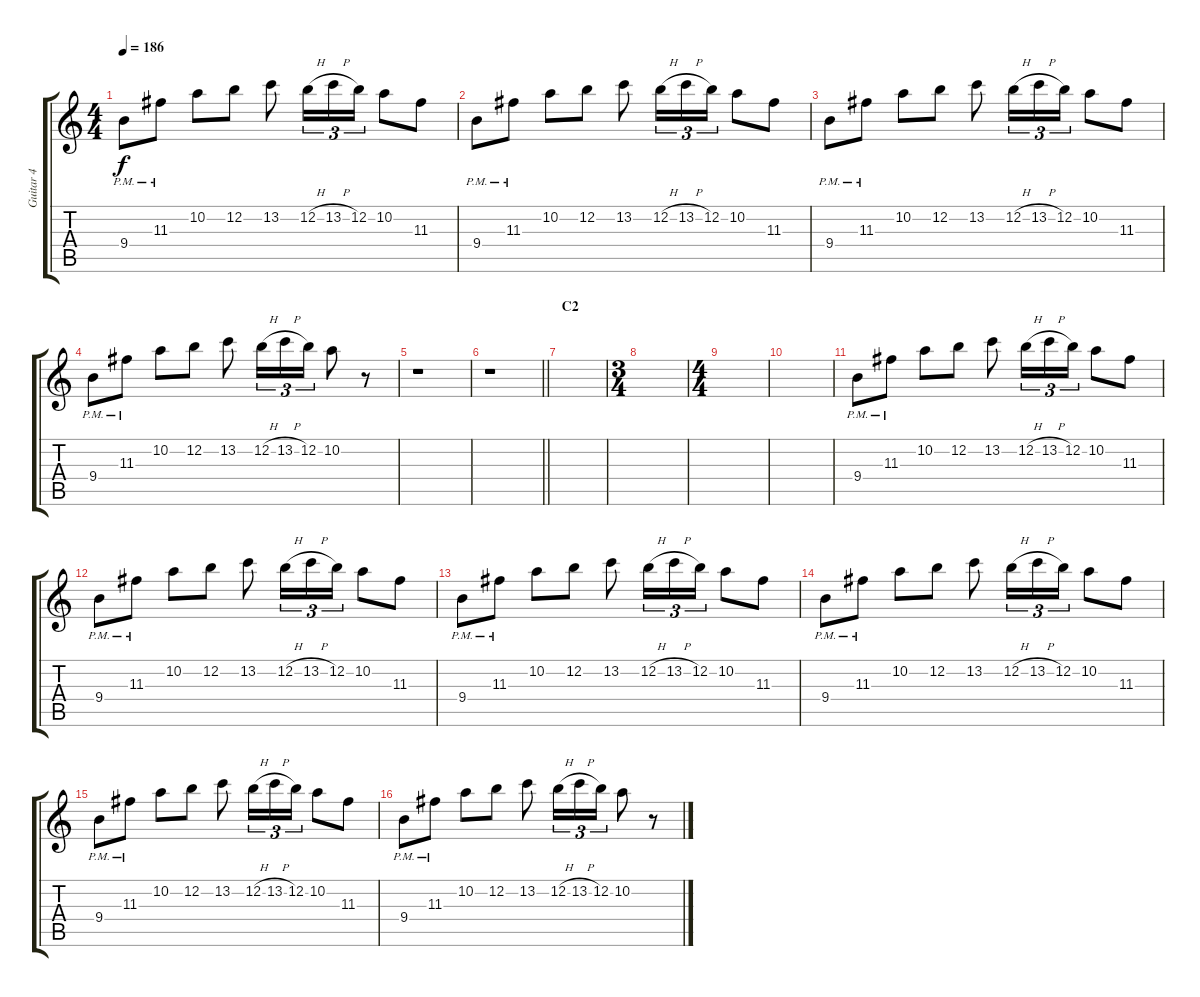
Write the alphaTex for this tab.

\track ("Guitar 4" "Guitar 4") {instrument distortionguitar}
\staff {score tabs}
\tuning (E4 B3 G3 D3 A2 E2) {hide}
\ts (4 4)
\tempo 186
\clef g2
\ks c
9.4{pm}.8{dy f} 11.3{pm}.8 10.2.8 12.2.8 13.2.8 12.2{h}.16{tu (3 2)} 13.2{h}.16{tu (3 2)} 12.2.16{tu (3 2)} 10.2.8 11.3.8 |
9.4{pm}.8 11.3{pm}.8 10.2.8 12.2.8 13.2.8 12.2{h}.16{tu (3 2)} 13.2{h}.16{tu (3 2)} 12.2.16{tu (3 2)} 10.2.8 11.3.8 |
9.4{pm}.8 11.3{pm}.8 10.2.8 12.2.8 13.2.8 12.2{h}.16{tu (3 2)} 13.2{h}.16{tu (3 2)} 12.2.16{tu (3 2)} 10.2.8 11.3.8 |
9.4{pm}.8 11.3{pm}.8 10.2.8 12.2.8 13.2.8 12.2{h}.16{tu (3 2)} 13.2{h}.16{tu (3 2)} 12.2.16{tu (3 2)} 10.2.8 r.8 |
r.1 |
\barLineRight lightlight
r.1 |
\section ("" "C2")
|
\ts (3 4)
|
\ts (4 4)
|
|
9.4{pm}.8 11.3{pm}.8 10.2.8 12.2.8 13.2.8 12.2{h}.16{tu (3 2)} 13.2{h}.16{tu (3 2)} 12.2.16{tu (3 2)} 10.2.8 11.3.8 |
9.4{pm}.8 11.3{pm}.8 10.2.8 12.2.8 13.2.8 12.2{h}.16{tu (3 2)} 13.2{h}.16{tu (3 2)} 12.2.16{tu (3 2)} 10.2.8 11.3.8 |
9.4{pm}.8 11.3{pm}.8 10.2.8 12.2.8 13.2.8 12.2{h}.16{tu (3 2)} 13.2{h}.16{tu (3 2)} 12.2.16{tu (3 2)} 10.2.8 11.3.8 |
9.4{pm}.8 11.3{pm}.8 10.2.8 12.2.8 13.2.8 12.2{h}.16{tu (3 2)} 13.2{h}.16{tu (3 2)} 12.2.16{tu (3 2)} 10.2.8 11.3.8 |
9.4{pm}.8 11.3{pm}.8 10.2.8 12.2.8 13.2.8 12.2{h}.16{tu (3 2)} 13.2{h}.16{tu (3 2)} 12.2.16{tu (3 2)} 10.2.8 11.3.8 |
9.4{pm}.8 11.3{pm}.8 10.2.8 12.2.8 13.2.8 12.2{h}.16{tu (3 2)} 13.2{h}.16{tu (3 2)} 12.2.16{tu (3 2)} 10.2.8 r.8
